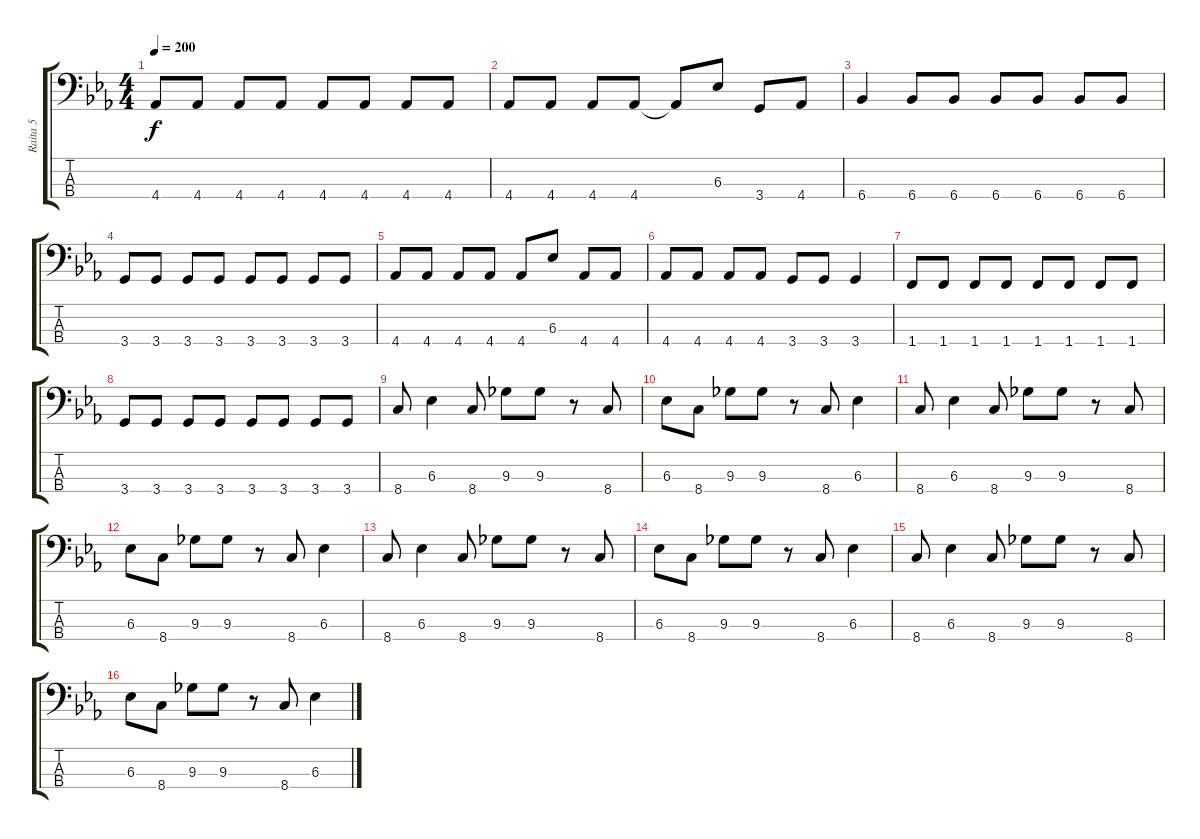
\track ("Raita 5" "Raita 5") {instrument electricbassfinger}
\staff {score tabs}
\tuning (G2 D2 A1 E1) {hide}
\ts (4 4)
\tempo 200
\clef f4
\ks eb
4.4.8{dy f} 4.4.8 4.4.8 4.4.8 4.4.8 4.4.8 4.4.8 4.4.8 |
4.4.8 4.4.8 4.4.8 4.4.8 4.4{t}.8 6.3.8 3.4.8 4.4.8 |
6.4.4 6.4.8 6.4.8 6.4.8 6.4.8 6.4.8 6.4.8 |
3.4.8 3.4.8 3.4.8 3.4.8 3.4.8 3.4.8 3.4.8 3.4.8 |
4.4.8 4.4.8 4.4.8 4.4.8 4.4.8 6.3.8 4.4.8 4.4.8 |
4.4.8 4.4.8 4.4.8 4.4.8 3.4.8 3.4.8 3.4.4 |
1.4.8 1.4.8 1.4.8 1.4.8 1.4.8 1.4.8 1.4.8 1.4.8 |
3.4.8 3.4.8 3.4.8 3.4.8 3.4.8 3.4.8 3.4.8 3.4.8 |
8.4.8 6.3.4 8.4.8 9.3.8 9.3.8 r.8 8.4.8 |
6.3.8 8.4.8 9.3.8 9.3.8 r.8 8.4.8 6.3.4 |
8.4.8 6.3.4 8.4.8 9.3.8 9.3.8 r.8 8.4.8 |
6.3.8 8.4.8 9.3.8 9.3.8 r.8 8.4.8 6.3.4 |
8.4.8 6.3.4 8.4.8 9.3.8 9.3.8 r.8 8.4.8 |
6.3.8 8.4.8 9.3.8 9.3.8 r.8 8.4.8 6.3.4 |
8.4.8 6.3.4 8.4.8 9.3.8 9.3.8 r.8 8.4.8 |
6.3.8 8.4.8 9.3.8 9.3.8 r.8 8.4.8 6.3.4
